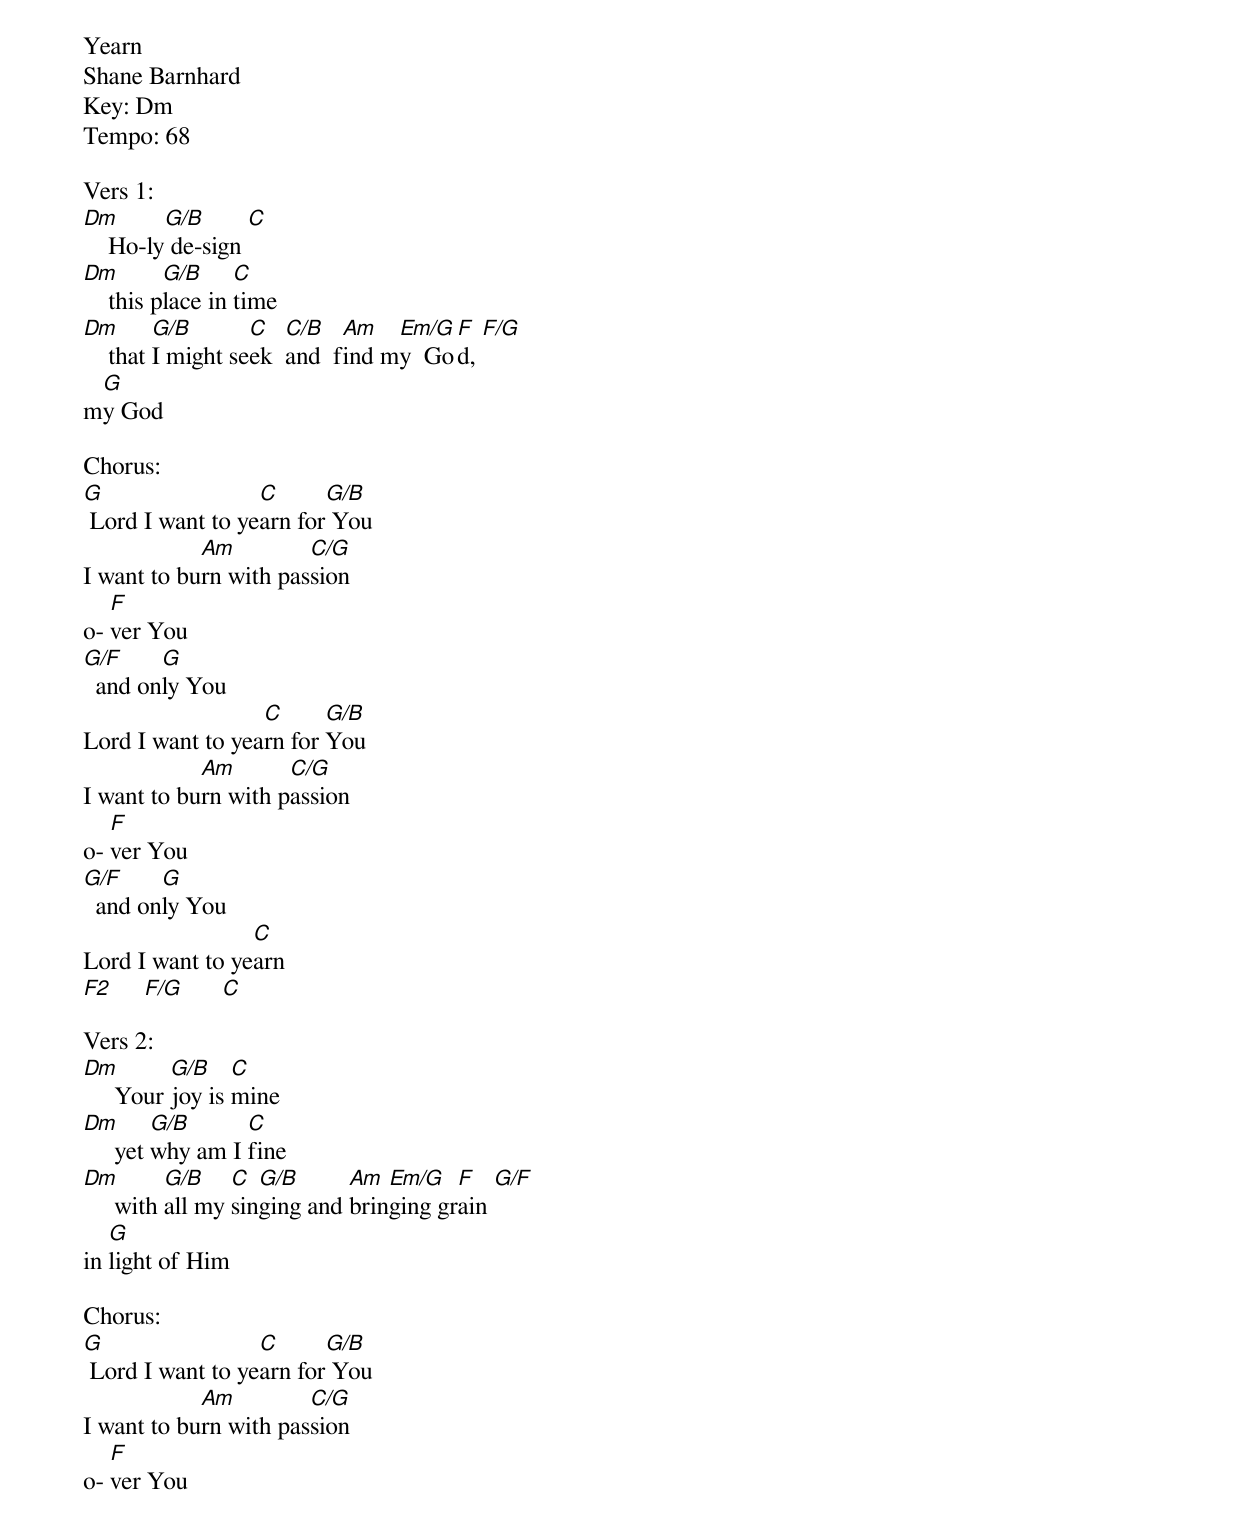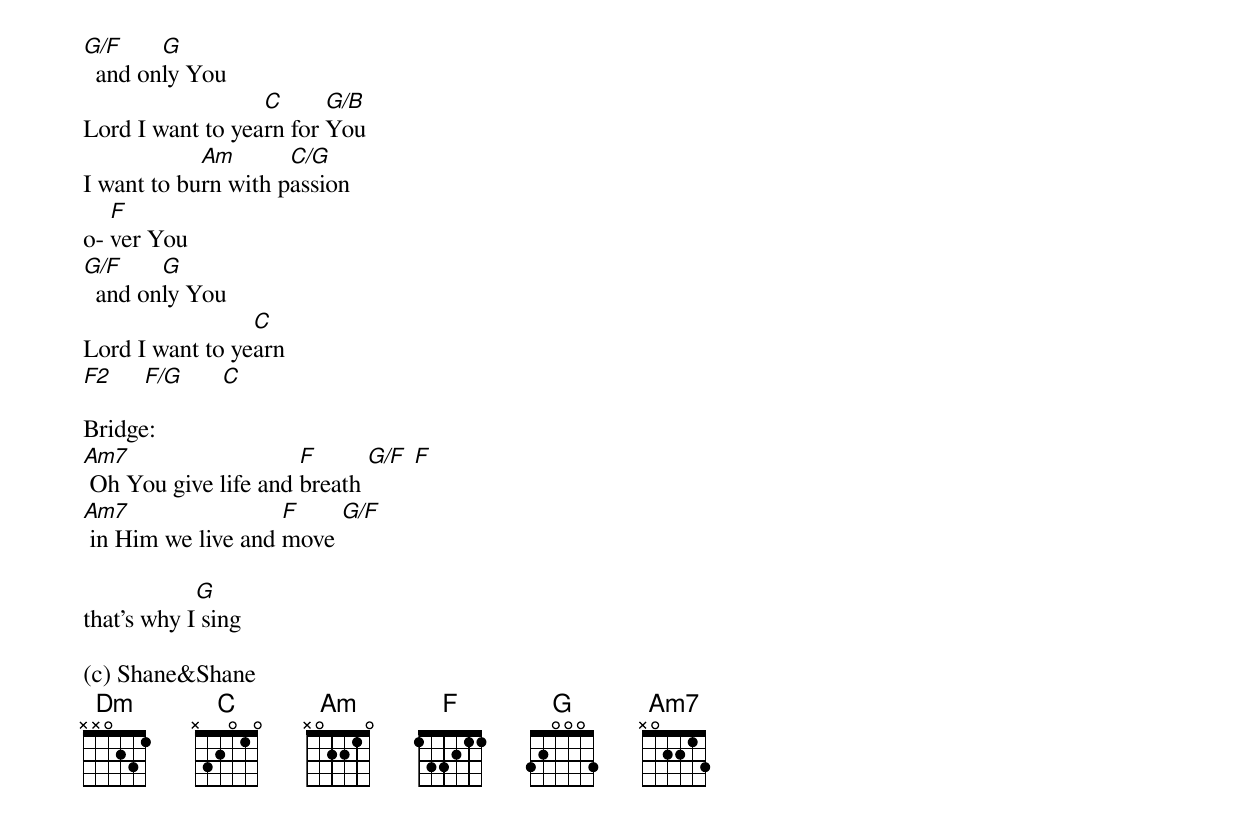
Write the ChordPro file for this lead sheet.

Yearn
Shane Barnhard
Key: Dm
Tempo: 68

Vers 1:
[Dm]    Ho-ly[G/B] de-sign [C]
[Dm]    this p[G/B]lace in [C]time
[Dm]    that [G/B]I might se[C]ek  [C/B]and  f[Am]ind m[Em/G]y  Go[F]d, [F/G]
m[G]y God

Chorus:
[G] Lord I want to ye[C]arn for[G/B] You
I want to bu[Am]rn with pas[C/G]sion
o- [F]ver You
[G/F]  and on[G]ly You
Lord I want to yea[C]rn for [G/B]You
I want to bu[Am]rn with p[C/G]assion
o- [F]ver You
[G/F]  and on[G]ly You
Lord I want to ye[C]arn
[F2]     [F/G]      [C]

Vers 2:
[Dm]     Your [G/B]joy is [C]mine
[Dm]     yet [G/B]why am I [C]fine
[Dm]     with [G/B]all my [C]sin[G/B]ging and [Am]brin[Em/G]ging gr[F]ain [G/F]
in [G]light of Him

Chorus:
[G] Lord I want to ye[C]arn for[G/B] You
I want to bu[Am]rn with pas[C/G]sion
o- [F]ver You
[G/F]  and on[G]ly You
Lord I want to yea[C]rn for [G/B]You
I want to bu[Am]rn with p[C/G]assion
o- [F]ver You
[G/F]  and on[G]ly You
Lord I want to ye[C]arn
[F2]     [F/G]      [C]

Bridge:
[Am7] Oh You give life and [F]breath [G/F] [F]
[Am7] in Him we live and [F]move [G/F]

that's why I[G] sing

(c) Shane&Shane
